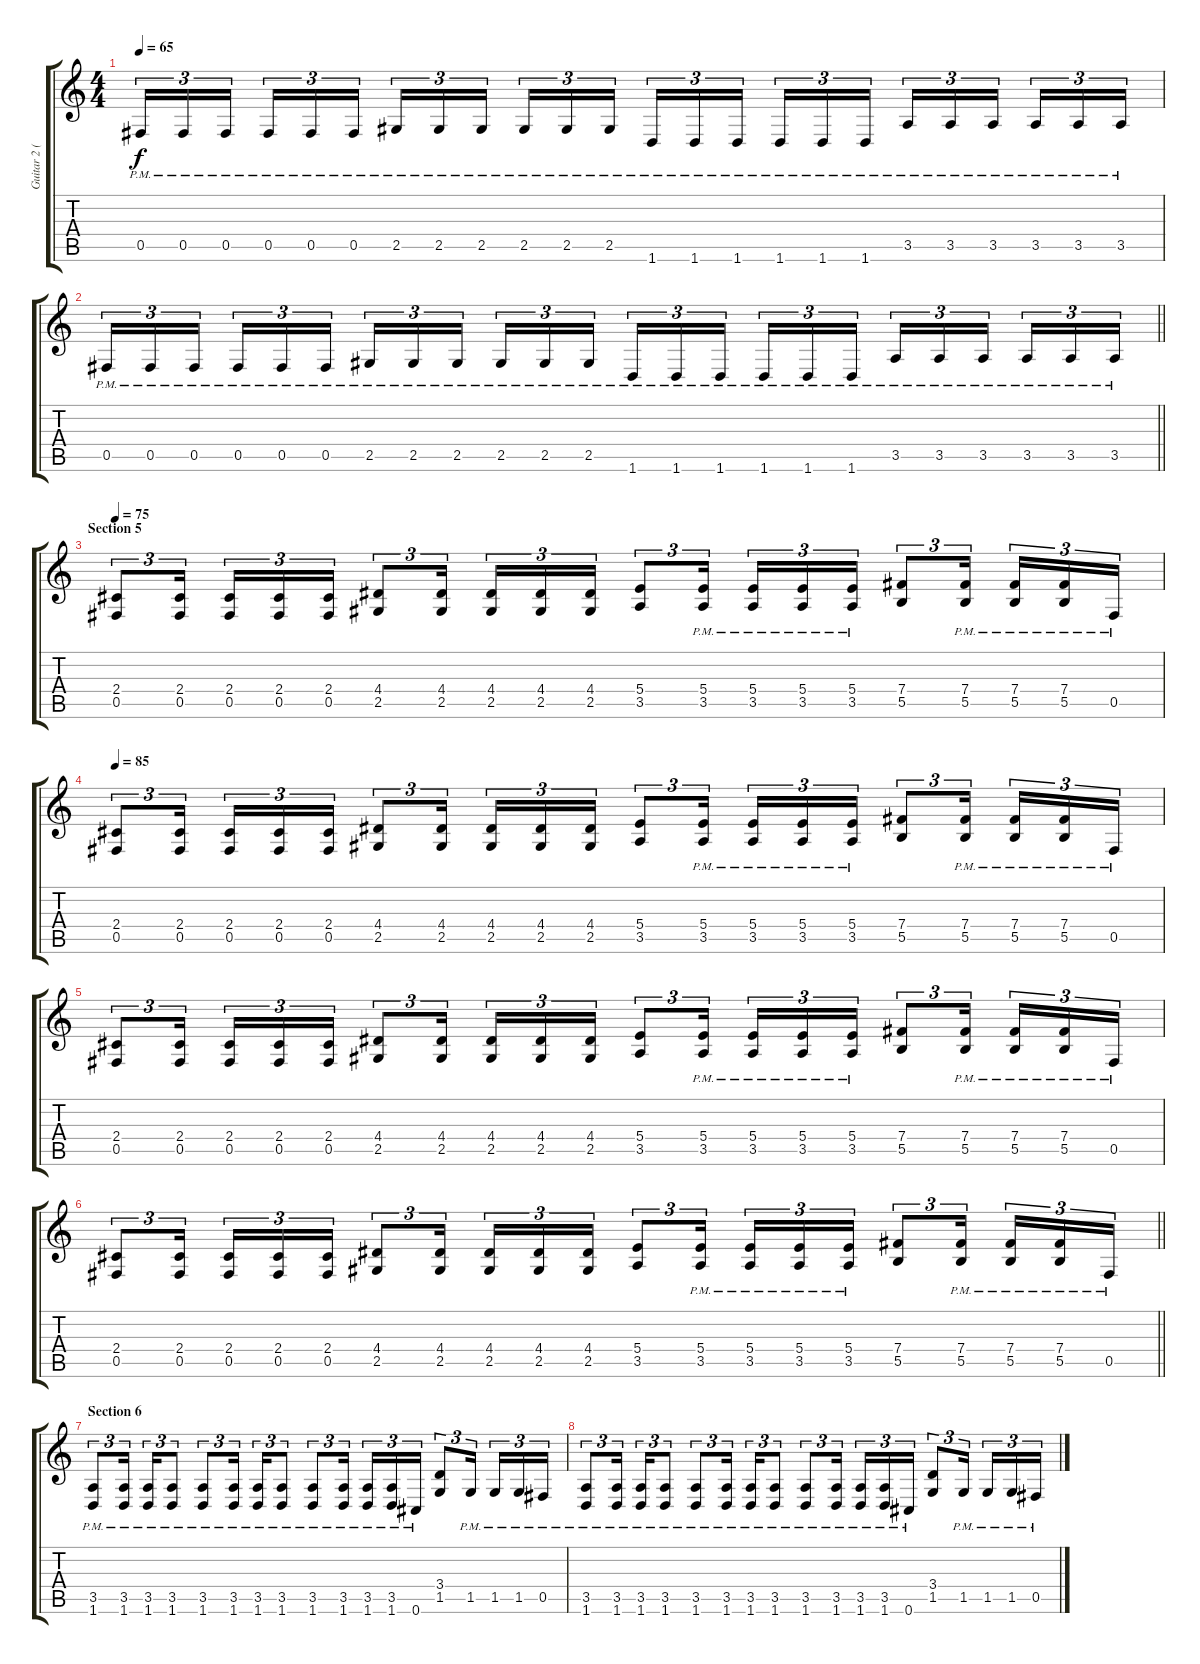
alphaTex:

\track ("Guitar 2 (Distortion)" "Guitar 2 (") {instrument distortionguitar}
\staff {score tabs}
\tuning (Db4 Ab3 E3 B2 Gb2 Db2) {hide}
\ts (4 4)
\tempo 65
\clef g2
\ks c
0.5{pm}.16{tu (3 2) dy f} 0.5{pm}.16{tu (3 2)} 0.5{pm}.16{tu (3 2) beam splitsecondary} 0.5{pm}.16{tu (3 2)} 0.5{pm}.16{tu (3 2)} 0.5{pm}.16{tu (3 2)} 2.5{pm}.16{tu (3 2)} 2.5{pm}.16{tu (3 2)} 2.5{pm}.16{tu (3 2) beam splitsecondary} 2.5{pm}.16{tu (3 2)} 2.5{pm}.16{tu (3 2)} 2.5{pm}.16{tu (3 2)} 1.6{pm}.16{tu (3 2)} 1.6{pm}.16{tu (3 2)} 1.6{pm}.16{tu (3 2) beam splitsecondary} 1.6{pm}.16{tu (3 2)} 1.6{pm}.16{tu (3 2)} 1.6{pm}.16{tu (3 2)} 3.5{pm}.16{tu (3 2)} 3.5{pm}.16{tu (3 2)} 3.5{pm}.16{tu (3 2) beam splitsecondary} 3.5{pm}.16{tu (3 2)} 3.5{pm}.16{tu (3 2)} 3.5{pm}.16{tu (3 2)} |
\barLineRight lightlight
0.5{pm}.16{tu (3 2)} 0.5{pm}.16{tu (3 2)} 0.5{pm}.16{tu (3 2) beam splitsecondary} 0.5{pm}.16{tu (3 2)} 0.5{pm}.16{tu (3 2)} 0.5{pm}.16{tu (3 2)} 2.5{pm}.16{tu (3 2)} 2.5{pm}.16{tu (3 2)} 2.5{pm}.16{tu (3 2) beam splitsecondary} 2.5{pm}.16{tu (3 2)} 2.5{pm}.16{tu (3 2)} 2.5{pm}.16{tu (3 2)} 1.6{pm}.16{tu (3 2)} 1.6{pm}.16{tu (3 2)} 1.6{pm}.16{tu (3 2) beam splitsecondary} 1.6{pm}.16{tu (3 2)} 1.6{pm}.16{tu (3 2)} 1.6{pm}.16{tu (3 2)} 3.5{pm}.16{tu (3 2)} 3.5{pm}.16{tu (3 2)} 3.5{pm}.16{tu (3 2) beam splitsecondary} 3.5{pm}.16{tu (3 2)} 3.5{pm}.16{tu (3 2)} 3.5{pm}.16{tu (3 2)} |
\section ("" "Section 5")
\tempo 75
(2.4 0.5).8{tu (3 2)} (2.4 0.5).16{tu (3 2) beam splitsecondary} (2.4 0.5).16{tu (3 2)} (2.4 0.5).16{tu (3 2)} (2.4 0.5).16{tu (3 2)} (4.4 2.5).8{tu (3 2)} (4.4 2.5).16{tu (3 2) beam splitsecondary} (4.4 2.5).16{tu (3 2)} (4.4 2.5).16{tu (3 2)} (4.4 2.5).16{tu (3 2)} (5.4 3.5).8{tu (3 2)} (5.4{pm} 3.5{pm}).16{tu (3 2) beam splitsecondary} (5.4{pm} 3.5{pm}).16{tu (3 2)} (5.4{pm} 3.5{pm}).16{tu (3 2)} (5.4{pm} 3.5{pm}).16{tu (3 2)} (7.4 5.5).8{tu (3 2)} (7.4{pm} 5.5{pm}).16{tu (3 2) beam splitsecondary} (7.4{pm} 5.5{pm}).16{tu (3 2)} (7.4{pm} 5.5{pm}).16{tu (3 2)} 0.5{pm}.16{tu (3 2)} |
\tempo 85
(2.4 0.5).8{tu (3 2)} (2.4 0.5).16{tu (3 2) beam splitsecondary} (2.4 0.5).16{tu (3 2)} (2.4 0.5).16{tu (3 2)} (2.4 0.5).16{tu (3 2)} (4.4 2.5).8{tu (3 2)} (4.4 2.5).16{tu (3 2) beam splitsecondary} (4.4 2.5).16{tu (3 2)} (4.4 2.5).16{tu (3 2)} (4.4 2.5).16{tu (3 2)} (5.4 3.5).8{tu (3 2)} (5.4{pm} 3.5{pm}).16{tu (3 2) beam splitsecondary} (5.4{pm} 3.5{pm}).16{tu (3 2)} (5.4{pm} 3.5{pm}).16{tu (3 2)} (5.4{pm} 3.5{pm}).16{tu (3 2)} (7.4 5.5).8{tu (3 2)} (7.4{pm} 5.5{pm}).16{tu (3 2) beam splitsecondary} (7.4{pm} 5.5{pm}).16{tu (3 2)} (7.4{pm} 5.5{pm}).16{tu (3 2)} 0.5{pm}.16{tu (3 2)} |
(2.4 0.5).8{tu (3 2)} (2.4 0.5).16{tu (3 2) beam splitsecondary} (2.4 0.5).16{tu (3 2)} (2.4 0.5).16{tu (3 2)} (2.4 0.5).16{tu (3 2)} (4.4 2.5).8{tu (3 2)} (4.4 2.5).16{tu (3 2) beam splitsecondary} (4.4 2.5).16{tu (3 2)} (4.4 2.5).16{tu (3 2)} (4.4 2.5).16{tu (3 2)} (5.4 3.5).8{tu (3 2)} (5.4{pm} 3.5{pm}).16{tu (3 2) beam splitsecondary} (5.4{pm} 3.5{pm}).16{tu (3 2)} (5.4{pm} 3.5{pm}).16{tu (3 2)} (5.4{pm} 3.5{pm}).16{tu (3 2)} (7.4 5.5).8{tu (3 2)} (7.4{pm} 5.5{pm}).16{tu (3 2) beam splitsecondary} (7.4{pm} 5.5{pm}).16{tu (3 2)} (7.4{pm} 5.5{pm}).16{tu (3 2)} 0.5{pm}.16{tu (3 2)} |
\barLineRight lightlight
(2.4 0.5).8{tu (3 2)} (2.4 0.5).16{tu (3 2) beam splitsecondary} (2.4 0.5).16{tu (3 2)} (2.4 0.5).16{tu (3 2)} (2.4 0.5).16{tu (3 2)} (4.4 2.5).8{tu (3 2)} (4.4 2.5).16{tu (3 2) beam splitsecondary} (4.4 2.5).16{tu (3 2)} (4.4 2.5).16{tu (3 2)} (4.4 2.5).16{tu (3 2)} (5.4 3.5).8{tu (3 2)} (5.4{pm} 3.5{pm}).16{tu (3 2) beam splitsecondary} (5.4{pm} 3.5{pm}).16{tu (3 2)} (5.4{pm} 3.5{pm}).16{tu (3 2)} (5.4{pm} 3.5{pm}).16{tu (3 2)} (7.4 5.5).8{tu (3 2)} (7.4{pm} 5.5{pm}).16{tu (3 2) beam splitsecondary} (7.4{pm} 5.5{pm}).16{tu (3 2)} (7.4{pm} 5.5{pm}).16{tu (3 2)} 0.5{pm}.16{tu (3 2)} |
\section ("" "Section 6")
(3.5{pm} 1.6{pm}).8{tu (3 2)} (3.5{pm} 1.6{pm}).16{tu (3 2) beam splitsecondary} (3.5{pm} 1.6{pm}).16{tu (3 2)} (3.5{pm} 1.6{pm}).8{tu (3 2)} (3.5{pm} 1.6{pm}).8{tu (3 2)} (3.5{pm} 1.6{pm}).16{tu (3 2) beam splitsecondary} (3.5{pm} 1.6{pm}).16{tu (3 2)} (3.5{pm} 1.6{pm}).8{tu (3 2)} (3.5{pm} 1.6{pm}).8{tu (3 2)} (3.5{pm} 1.6{pm}).16{tu (3 2) beam splitsecondary} (3.5{pm} 1.6{pm}).16{tu (3 2)} (3.5{pm} 1.6{pm}).16{tu (3 2)} 0.6{pm}.16{tu (3 2)} (3.4 1.5).8{tu (3 2)} 1.5{pm}.16{tu (3 2) beam splitsecondary} 1.5{pm}.16{tu (3 2)} 1.5{pm}.16{tu (3 2)} 0.5{pm}.16{tu (3 2)} |
(3.5{pm} 1.6{pm}).8{tu (3 2)} (3.5{pm} 1.6{pm}).16{tu (3 2) beam splitsecondary} (3.5{pm} 1.6{pm}).16{tu (3 2)} (3.5{pm} 1.6{pm}).8{tu (3 2)} (3.5{pm} 1.6{pm}).8{tu (3 2)} (3.5{pm} 1.6{pm}).16{tu (3 2) beam splitsecondary} (3.5{pm} 1.6{pm}).16{tu (3 2)} (3.5{pm} 1.6{pm}).8{tu (3 2)} (3.5{pm} 1.6{pm}).8{tu (3 2)} (3.5{pm} 1.6{pm}).16{tu (3 2) beam splitsecondary} (3.5{pm} 1.6{pm}).16{tu (3 2)} (3.5{pm} 1.6{pm}).16{tu (3 2)} 0.6{pm}.16{tu (3 2)} (3.4 1.5).8{tu (3 2)} 1.5{pm}.16{tu (3 2) beam splitsecondary} 1.5{pm}.16{tu (3 2)} 1.5{pm}.16{tu (3 2)} 0.5{pm}.16{tu (3 2)}
